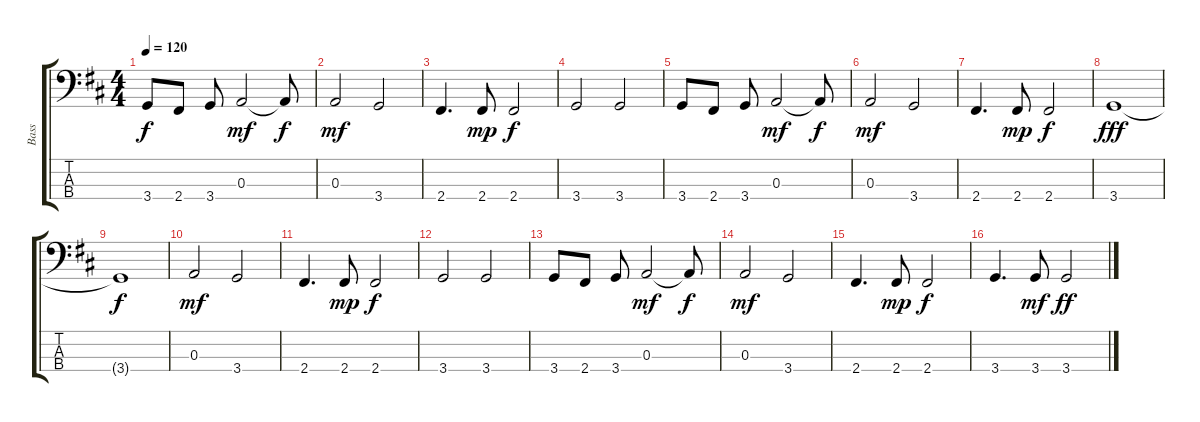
\track ("Bass" "Bass") {instrument electricbassfinger}
\staff {score tabs}
\tuning (G2 D2 A1 E1) {hide}
\ts (4 4)
\tempo 120
\clef f4
\ks d
3.4.8{dy f} 2.4.8 3.4.8 0.3.2{dy mf} 0.3{t}.8{dy f} |
0.3.2{dy mf} 3.4.2 |
2.4.4{d} 2.4.8{dy mp} 2.4.2{dy f} |
3.4.2 3.4.2 |
3.4.8 2.4.8 3.4.8 0.3.2{dy mf} 0.3{t}.8{dy f} |
0.3.2{dy mf} 3.4.2 |
2.4.4{d} 2.4.8{dy mp} 2.4.2{dy f} |
3.4.1{dy fff} |
3.4{t}.1{dy f} |
0.3.2{dy mf} 3.4.2 |
2.4.4{d} 2.4.8{dy mp} 2.4.2{dy f} |
3.4.2 3.4.2 |
3.4.8 2.4.8 3.4.8 0.3.2{dy mf} 0.3{t}.8{dy f} |
0.3.2{dy mf} 3.4.2 |
2.4.4{d} 2.4.8{dy mp} 2.4.2{dy f} |
3.4.4{d} 3.4.8{dy mf} 3.4.2{dy ff}
